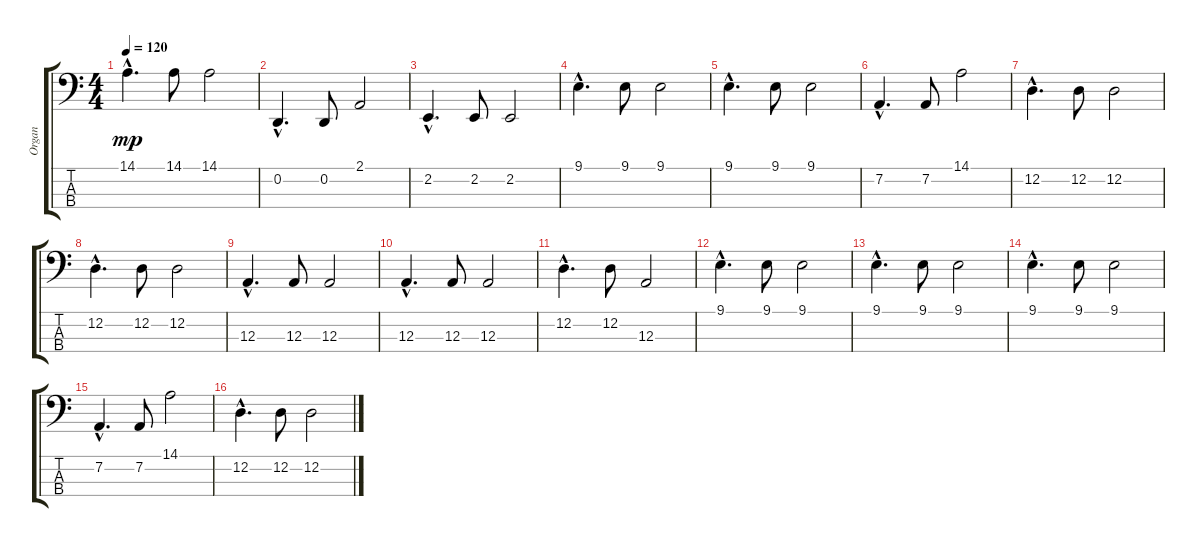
\track ("Organ" "Organ") {instrument percussiveorgan}
\staff {score tabs}
\tuning (G2 D2 A1 E1) {hide}
\ts (4 4)
\tempo 120
\clef f4
\ks c
14.1{hac}.4{d dy mp} 14.1.8 14.1.2 |
0.2{hac}.4{d} 0.2.8 2.1.2 |
2.2{hac}.4{d} 2.2.8 2.2.2 |
9.1{hac}.4{d} 9.1.8 9.1.2 |
9.1{hac}.4{d} 9.1.8 9.1.2 |
7.2{hac}.4{d} 7.2.8 14.1.2 |
12.2{hac}.4{d} 12.2.8 12.2.2 |
12.2{hac}.4{d} 12.2.8 12.2.2 |
12.3{hac}.4{d} 12.3.8 12.3.2 |
12.3{hac}.4{d} 12.3.8 12.3.2 |
12.2{hac}.4{d} 12.2.8 12.3.2 |
9.1{hac}.4{d} 9.1.8 9.1.2 |
9.1{hac}.4{d} 9.1.8 9.1.2 |
9.1{hac}.4{d} 9.1.8 9.1.2 |
7.2{hac}.4{d} 7.2.8 14.1.2 |
12.2{hac}.4{d} 12.2.8 12.2.2
